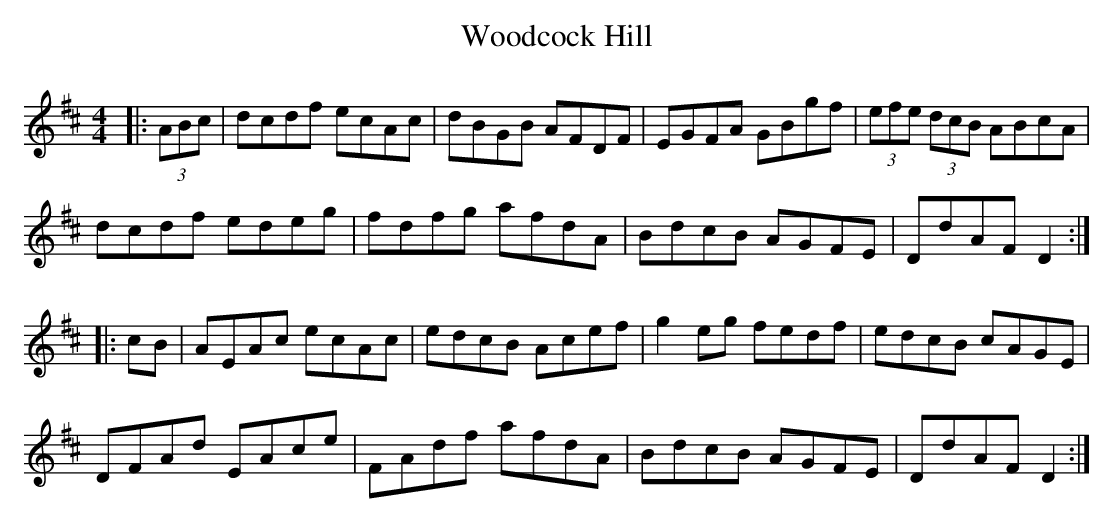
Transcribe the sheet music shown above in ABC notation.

X:1
T: Woodcock Hill
M: 4/4
L: 1/8
K: Dmaj
|:(3ABc|dcdf ecAc|dBGB AFDF|EGFA GBgf|(3efe (3dcB ABcA|
dcdf edeg|fdfg afdA|BdcB AGFE|DdAF D2:|
|:cB|AEAc ecAc|edcB Acef|g2eg fedf|edcB cAGE|
DFAd EAce|FAdf afdA|BdcB AGFE|DdAF D2:|
